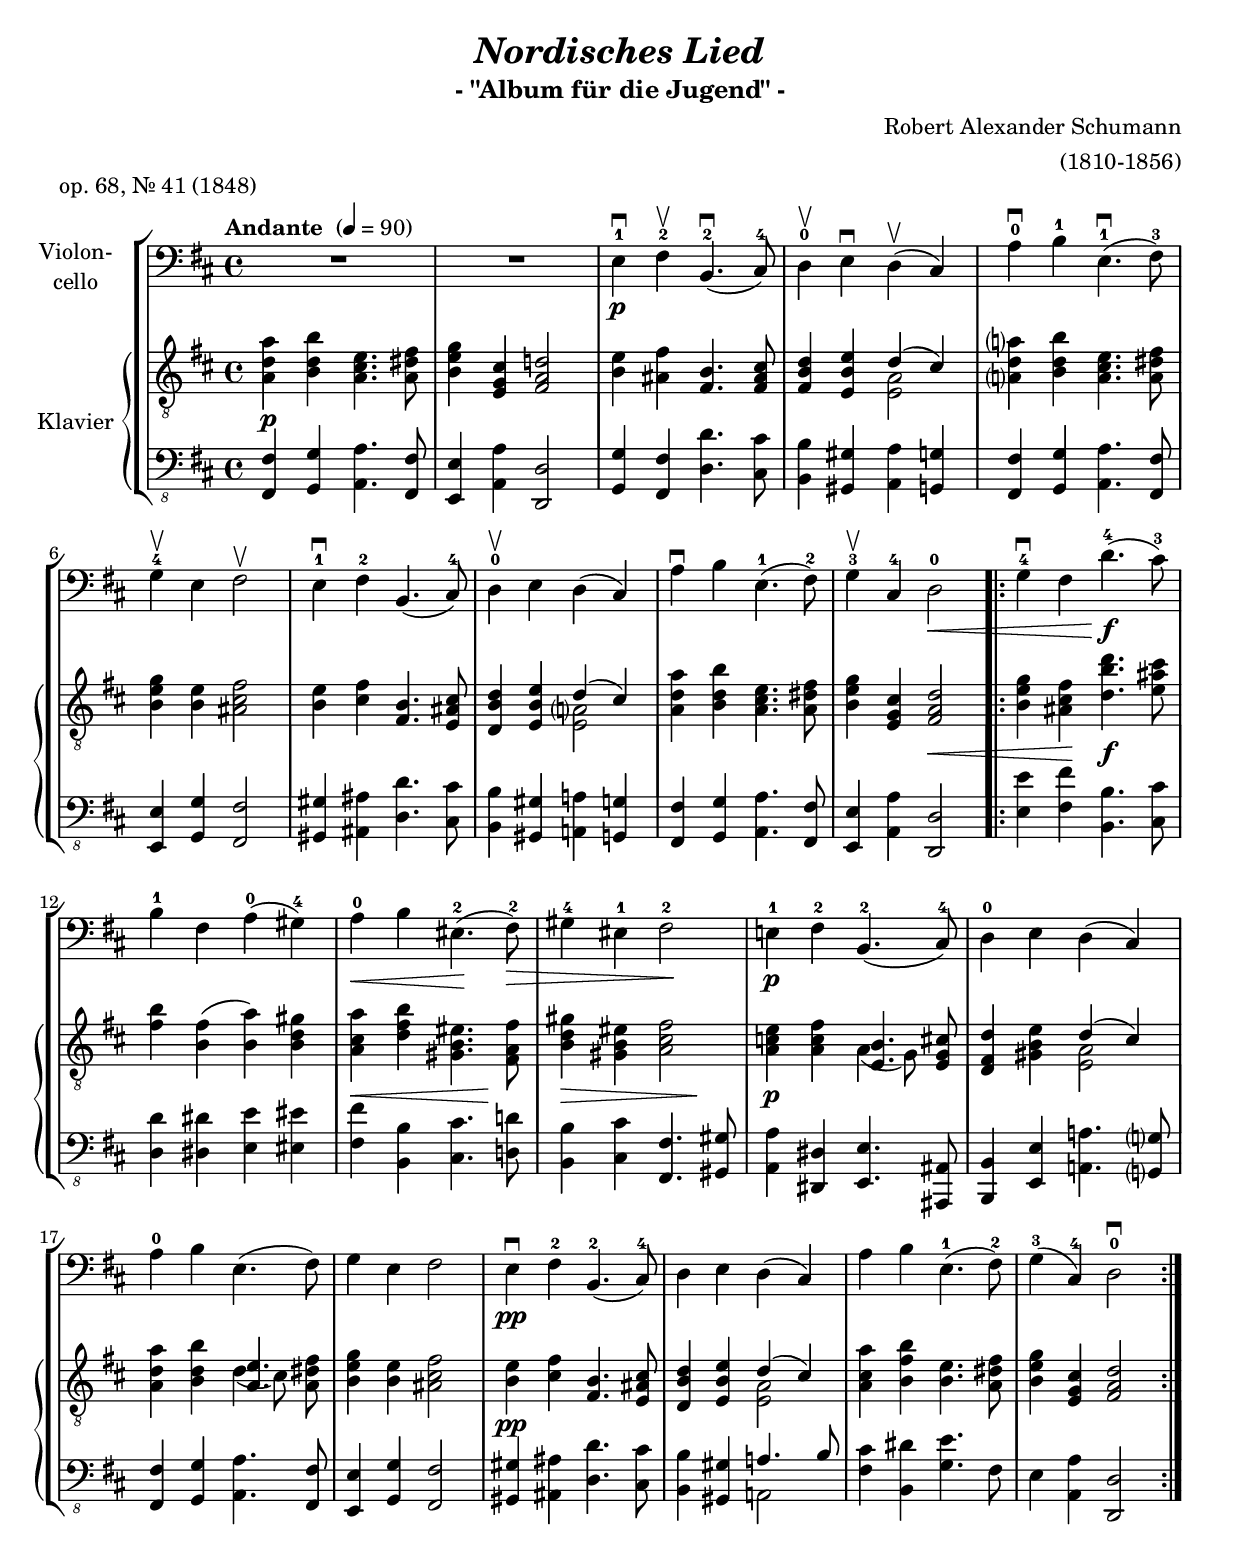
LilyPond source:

\version "2.18.2"
\include "deutsch.ly"

#(set-global-staff-size 19.5)

\header {
  title     = \markup \bold \italic "Nordisches Lied"
  subtitle = "- \"Album für die Jugend\" -"
  composer  = "Robert Alexander Schumann"
  arranger  = "(1810-1856)"
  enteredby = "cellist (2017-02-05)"
  piece     = "op. 68, Nr. 41 (1848)"
}

voiceconsts = {
  \key d \major
  \time 4/4
  \tempo "Andante " 4=90
%  \numericTimeSignature
  \compressFullBarRests
  \set tupletSpannerDuration = #(ly:make-moment 1 4)
  % Set default beaming for all staves
%  \set Timing.beamExceptions = #'()
%  \set Timing.baseMoment     = #(ly:make-moment 1 4)
%  \set Timing.beatStructure  = #'(1 1 1)
}

%mifl= "oboe"
%mihi= "trumpet"
mihi= "trombone"
mist = "string ensemble 1"
%miva = "pizzicato strings"
miba = "bassoon"
%milo = "drawbar organ"
%mikl = "harpsichord"
%mikl = "acoustic grand"
mikl = "church organ"
%miba = "electric bass (finger)"

va = \relative c {
  \voiceconsts
  \clef "bass"

  R1*2
  e4-1\downbow\p fis-2\upbow h,4.(-2\downbow cis8)-4
  d4-0\upbow e\downbow d(\upbow cis)
  a'-0\downbow h-1 e,4.(-1\downbow fis8)-3
  g4-4\upbow e fis2\upbow

  e4-1\downbow fis-2 h,4.( cis8)-4
  d4-0\upbow e4 d( cis)
  a'\downbow h e,4.(-1 fis8)-2
  g4-3\upbow cis,-4 d2-0\<
  \repeat volta 2 {
    g4-4\downbow fis d'4.(-4\!\f cis8)-3
    h4-1 fis a(-0 gis)-4

    a-0\< h eis,4.(-2\! fis8)-2\>
    gis4-4 eis-1 fis2-2\!
    e!4-1\p fis-2 h,4.(-2 cis8)-4
    d4-0 e d( cis)
    a'-0 h e,4.( fis8)

    g4 e fis2
    e4\downbow\pp fis-2 h,4.(-2 cis8)-4
    d4 e d( cis)
    a' h e,4.(-1 fis8)-2
    g4(-3 cis,)-4 d2-0\downbow
  }
}

vb = \relative c' {
  \voiceconsts
  \clef "treble_8"

  <a d a'>4 <h d h'> <a cis e>4. <a dis fis>8
  <h e g>4 <e, g cis> <fis a d!>2
  <h e>4 <ais fis'> <fis h>4. <fis ais cis>8
  <fis h d>4 <e h' e> << { d'( cis) } \\ <e, a>2 >>
  <a? d a'?>4 <h d h'> <a cis e>4. <a dis fis>8
  <h e g>4 <h e> <ais cis fis>2

  <h e>4 <cis fis> <fis, h>4. <e ais cis>8
  <d h' d>4 <e h' e> << { d'( cis) } \\ <e, a?>2 >>
  <a d a'>4 <h d h'> <a cis e>4. <a dis fis>8
  <h e g>4 <e, g cis> <fis a d>2
  \repeat volta 2 {
    <h e g>4 <ais cis fis> <d h' d>4. <e ais cis>8
    <fis h>4 <h, fis'>( <h a'>) <h d gis>

    <a cis a'> <d fis h> <gis, h eis>4. <fis a fis'>8
    <h d gis>4 <gis h eis> <a cis fis>2
    <a c e>4 <a c fis> << <e h'>4. \\ { a4( g8) } >> <e g cis>
    <d fis d'>4 <gis h e> << { d'( cis) } \\ <e, a>2 >>
    <a d a'>4 <h d h'> << <a e'>4. \\ { d4( cis8) } >> <a dis fis>

    <h e g>4 <h e> <ais cis fis>2
    <h e>4 <cis fis> <fis, h>4. <e ais cis>8
    <d h' d>4 <e h' e> << { d'( cis) } \\ <e, a>2 >>
    <a cis a'>4 <h fis' h> <h e>4. <a dis fis>8
    <h e g>4 <e, g cis> <fis a d>2
  }

}

vc = \relative c,, {
  \voiceconsts
  \clef "bass_8"

  <fis fis'>4 <g g'> <a a'>4. <fis fis'>8
  <e e'>4 <a a'> <d, d'>2
  <g g'>4 <fis fis'> <d' d'>4. <cis cis'>8
  <h h'>4 <gis gis'> <a a'> <g g'>
  <fis fis'> <g g'> <a a'>4. <fis fis'>8
  <e e'>4 <g g'> <fis fis'>2

  <gis gis'>4 <ais ais'> <d d'>4. <cis cis'>8
  <h h'>4 <gis gis'> <a! a'!> <g g'>
  <fis fis'> <g g'> <a a'>4. <fis fis '>8
  <e e'>4 <a a'> <d, d'>2
  \repeat volta 2 {
    <e' e'>4 <fis fis'> <h, h'>4. <cis cis'>8
    <d d'>4 <dis dis'> <e e'> <eis eis'>

    <fis fis'> <h, h'> <cis cis'>4. <d! d'!>8
    <h h'>4 <cis cis'> <fis, fis'>4. <gis gis'>8
    <a a'>4 <dis, dis'> <e e'>4. <ais, ais'>8
    <h h'>4 <e e'> <a! a'!>4. <g? g'?>8
    <fis fis'>4 <g g'> <a a'>4. <fis fis'>8

    <e e'>4 <g g'> <fis fis'>2
    <gis gis'>4 <ais ais'> <d d'>4. <cis cis'>8
    <h h'>4 <gis gis'> << { a'!4. h8 } \\ a,!2 >>
    <fis' cis'>4 <h, dis'> <g' e'>4. fis8
    e4 <a, a'> <d, d'>2
  }
}

vdy = {
  R1*9\p
  r2 r\<
  r4 r\! r2\f
  R1
  r2.\< r4\!
  r2.\> r4\!
  r1*4\p
  r1\pp
}


music = \new StaffGroup <<
      \new Staff {
        \set Staff.midiInstrument = \mihi
        \set Staff.instrumentName = \markup \center-column { "Violon-" "cello" }
        \transpose d d { \va }
      }

      \new PianoStaff <<
        \set PianoStaff.midiInstrument = \mikl
        \set PianoStaff.instrumentName = \markup \center-column { "Klavier" }
        <<
          \new Staff {
            \transpose d d { \vb }
          }
          \new Dynamics \vdy
          \new Staff {
            \transpose d d { \vc }
          }
        >>
     >>
>>

\book {
  \score {
   \music
    \layout {}
  }

  \score {
    \unfoldRepeats \music

    \midi {
      \context {
        \Score
      }
    }
  }
}
